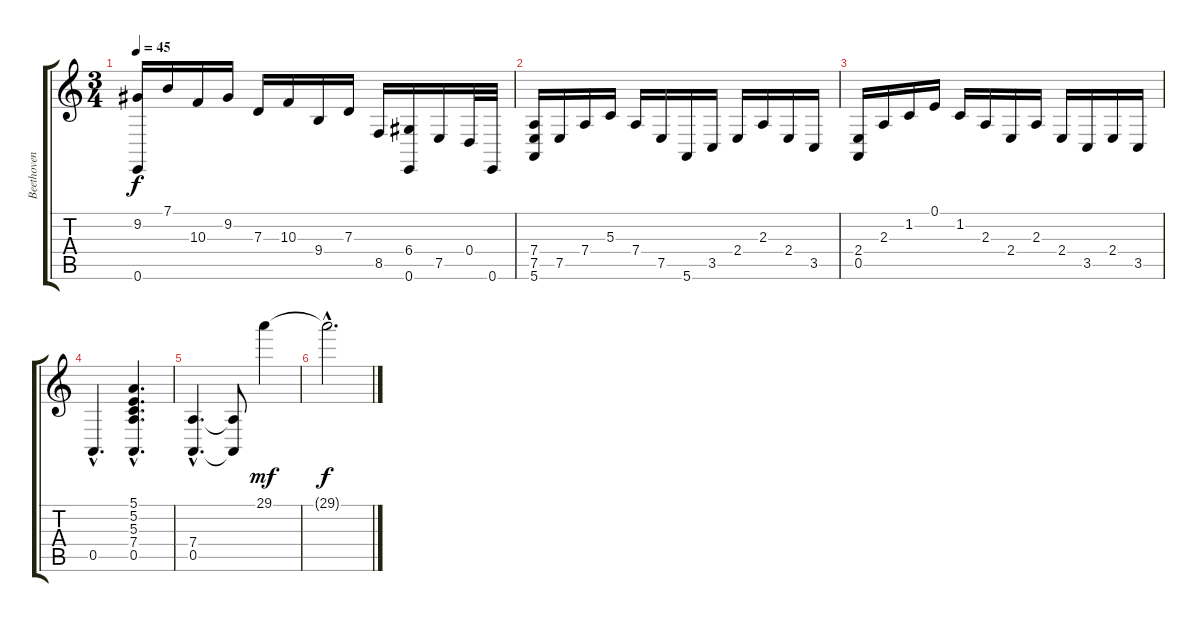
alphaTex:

\track ("Beethoven" "Beethoven") {instrument acousticgrandpiano}
\staff {score tabs}
\tuning (E4 B3 G3 D3 A2 E2) {hide}
\ts (3 4)
\tempo 45
\clef g2
\ks c
(9.2 0.6).16{dy f} 7.1.16 10.3.16 9.2.16 7.3.16 10.3.16 9.4.16 7.3.16 8.5.16 (6.4 0.6).16 7.5.16 0.4.32 0.6.32 |
(7.4 7.5 5.6).16 7.5.16 7.4.16 5.3.16 7.4.16 7.5.16 5.6.16 3.5.16 2.4.16 2.3.16 2.4.16 3.5.16 |
(2.4 0.5).16 2.3.16 1.2.16 0.1.16 1.2.16 2.3.16 2.4.16 2.3.16 2.4.16 3.5.16 2.4.16 3.5.16 |
0.5{hac}.4{d} (5.1{hac} 5.2{hac} 5.3{hac} 7.4{hac} 0.5{hac}).4{d} |
(7.4{hac} 0.5{hac}).4{d} (7.4{t} 0.5{t}).8 29.1.4{dy mf} |
29.1{hac t}.2{d dy f}
